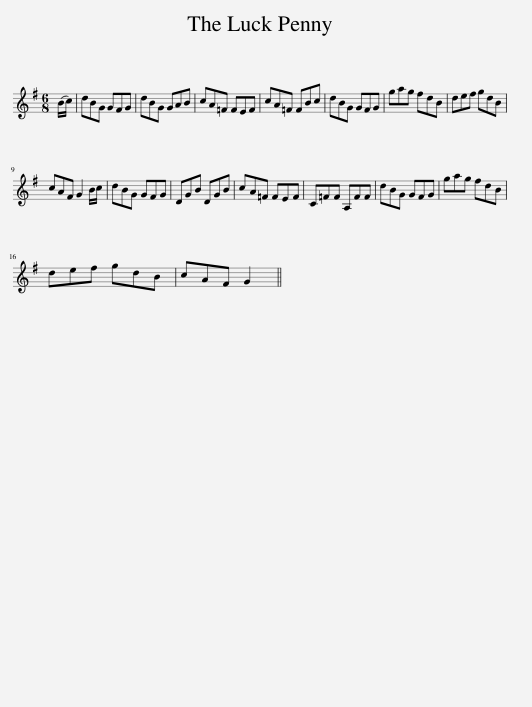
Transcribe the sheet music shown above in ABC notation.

X:1
L:1/8
M:6/8
I:linebreak $
K:G
V:1 treble
V:1
 (B/c/) | dBG GFG | dBG GAB | cA=F FEF | cA=F FBc | %5
 dBG GFG | gag fdB | def gdB |$ cAF G2 B/c/ | dBG GFG | %10
 DGB DGB | cA=F FEF | C=FF A,FF | dBG GFG | gag fdB |$ %15
 def gdB | cAF G2 || %17
